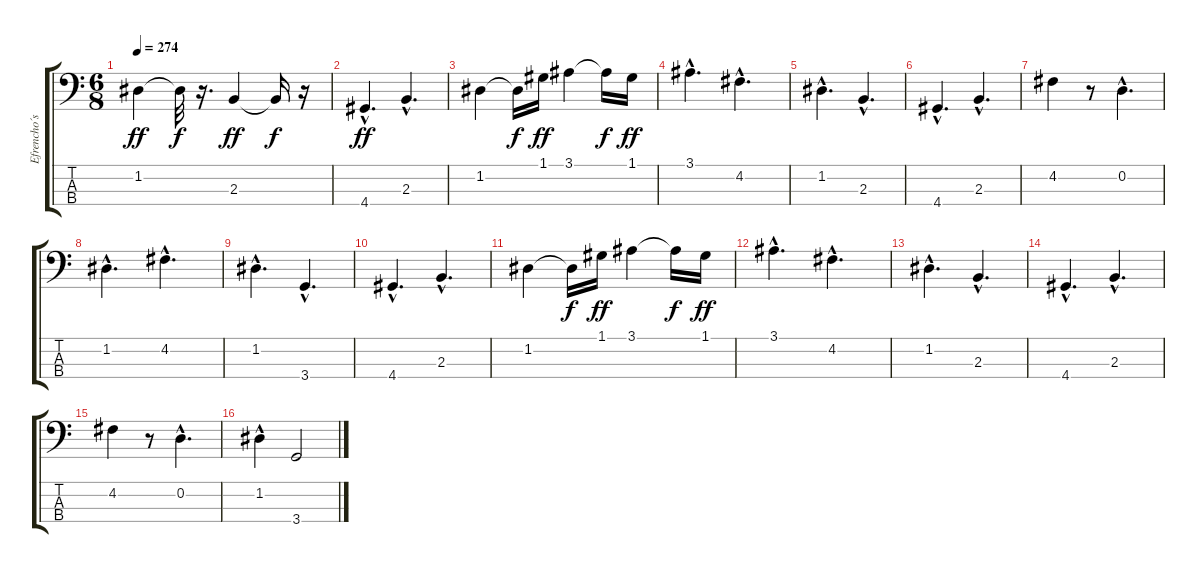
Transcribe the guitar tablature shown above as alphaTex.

\track ("Efrencho´s Al Bajo" "Efrencho´s") {instrument acousticbass}
\staff {score tabs}
\tuning (G2 D2 A1 E1) {hide}
\ts (6 8)
\tempo 274
\clef f4
\ks c
1.2.4{dy ff} 1.2{t}.32{dy f} r.16{d} 2.3.4{dy ff} 2.3{t}.16{dy f} r.16 |
4.4{hac}.4{d dy ff} 2.3{hac}.4{d} |
1.2.4 1.2{t}.16{dy f} 1.1.16{dy ff} 3.1.4 3.1{t}.16{dy f} 1.1.16{dy ff} |
3.1{hac}.4{d} 4.2{hac}.4{d} |
1.2{hac}.4{d} 2.3{hac}.4{d} |
4.4{hac}.4{d} 2.3{hac}.4{d} |
4.2.4 r.8 0.2{hac}.4{d} |
1.2{hac}.4{d} 4.2{hac}.4{d} |
1.2{hac}.4{d} 3.4{hac}.4{d} |
4.4{hac}.4{d} 2.3{hac}.4{d} |
1.2.4 1.2{t}.16{dy f} 1.1.16{dy ff} 3.1.4 3.1{t}.16{dy f} 1.1.16{dy ff} |
3.1{hac}.4{d} 4.2{hac}.4{d} |
1.2{hac}.4{d} 2.3{hac}.4{d} |
4.4{hac}.4{d} 2.3{hac}.4{d} |
4.2.4 r.8 0.2{hac}.4{d} |
1.2{hac}.4 3.4.2
